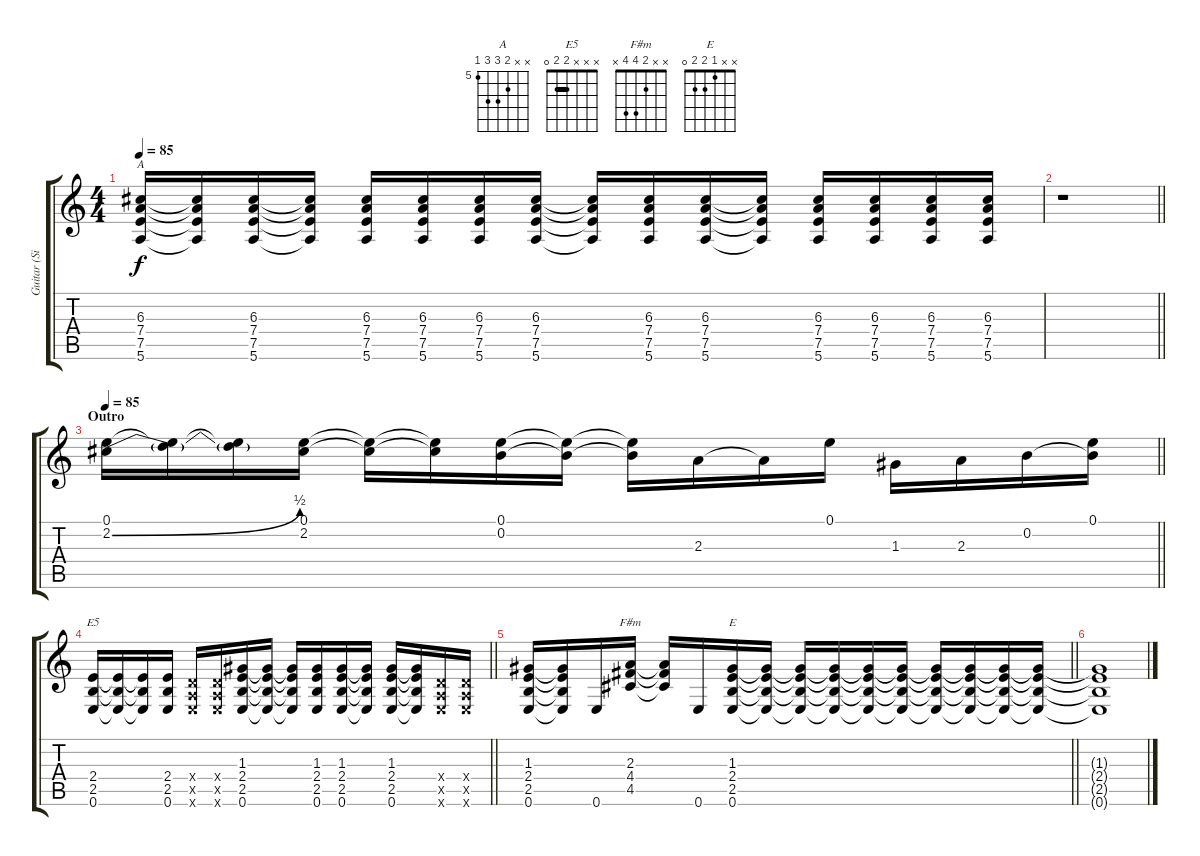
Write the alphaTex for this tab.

\track ("Guitar (Simplified)" "Guitar (Si") {instrument overdrivenguitar}
\staff {score tabs}
\tuning (E4 B3 G3 D3 A2 E2) {hide}
\chord ("A" x x 6 7 7 5) {firstfret 5}
\chord ("E5" x x x 2 2 0) {barre 2}
\chord ("F#m" x x 2 4 4 x)
\chord ("E" x x 1 2 2 0)
\ts (4 4)
\tempo 85
\clef g2
\ks c
(6.3 7.4 7.5 5.6).16{ch "A" dy f} (6.3{t} 7.4{t} 7.5{t} 5.6{t}).16 (6.3 7.4 7.5 5.6).16 (6.3{t} 7.4{t} 7.5{t} 5.6{t}).16 (6.3 7.4 7.5 5.6).16 (6.3 7.4 7.5 5.6).16 (6.3 7.4 7.5 5.6).16 (6.3 7.4 7.5 5.6).16 (6.3{t} 7.4{t} 7.5{t} 5.6{t}).16 (6.3 7.4 7.5 5.6).16 (6.3 7.4 7.5 5.6).16 (6.3{t} 7.4{t} 7.5{t} 5.6{t}).16 (6.3 7.4 7.5 5.6).16 (6.3 7.4 7.5 5.6).16 (6.3 7.4 7.5 5.6).16 (6.3 7.4 7.5 5.6).16 |
\barLineRight lightlight
r.1 |
\section ("" "Outro")
\tempo 85
\barLineRight lightlight
(0.1 2.2{be (bend 0 0 60 2)}).16{volume 10 instrument overdrivenguitar} (0.1{t} 2.2{t}).16 (0.1{t} 2.2{t}).16 (0.1 2.2).16 (0.1{t} 2.2{t}).16 (0.1{t} 2.2{t}).16 (0.1 0.2).16 (0.1{t} 0.2{t}).16 (0.1{t} 0.2{t}).16 2.3.16 2.3{t}.16 0.1.16 1.3.16 2.3.16 0.2.16 (0.1 0.2{t}).16 |
\barLineRight lightlight
(2.4 2.5 0.6).16{ch "E5"} (2.4{t} 2.5{t} 0.6{t}).16 (2.4{t} 2.5{t} 0.6{t}).16 (2.4 2.5 0.6).16 (0.4{x} 0.5{x} 0.6{x}).16 (0.4{x} 0.5{x} 0.6{x}).16 (1.3 2.4 2.5 0.6).16 (1.3{t} 2.4{t} 2.5{t} 0.6{t}).16 (1.3{t} 2.4{t} 2.5{t} 0.6{t}).16 (1.3 2.4 2.5 0.6).16 (1.3 2.4 2.5 0.6).16 (1.3{t} 2.4{t} 2.5{t} 0.6{t}).16 (1.3 2.4 2.5 0.6).16 (1.3{t} 2.4{t} 2.5{t} 0.6{t}).16 (0.4{x} 0.5{x} 0.6{x}).16 (0.4{x} 0.5{x} 0.6{x}).16 |
\barLineRight lightlight
(1.3 2.4 2.5 0.6).16 (1.3{t} 2.4{t} 2.5{t} 0.6{t}).16 0.6.16 (2.3 4.4 4.5).16{ch "F#m"} (2.3{t} 4.4{t} 4.5{t}).16 0.6.16 (1.3 2.4 2.5 0.6).16{ch "E"} (1.3{t} 2.4{t} 2.5{t} 0.6{t}).16 (1.3{t} 2.4{t} 2.5{t} 0.6{t}).16 (1.3{t} 2.4{t} 2.5{t} 0.6{t}).16 (1.3{t} 2.4{t} 2.5{t} 0.6{t}).16 (1.3{t} 2.4{t} 2.5{t} 0.6{t}).16 (1.3{t} 2.4{t} 2.5{t} 0.6{t}).16 (1.3{t} 2.4{t} 2.5{t} 0.6{t}).16 (1.3{t} 2.4{t} 2.5{t} 0.6{t}).16 (1.3{t} 2.4{t} 2.5{t} 0.6{t}).16 |
(1.3{t} 2.4{t} 2.5{t} 0.6{t}).1
